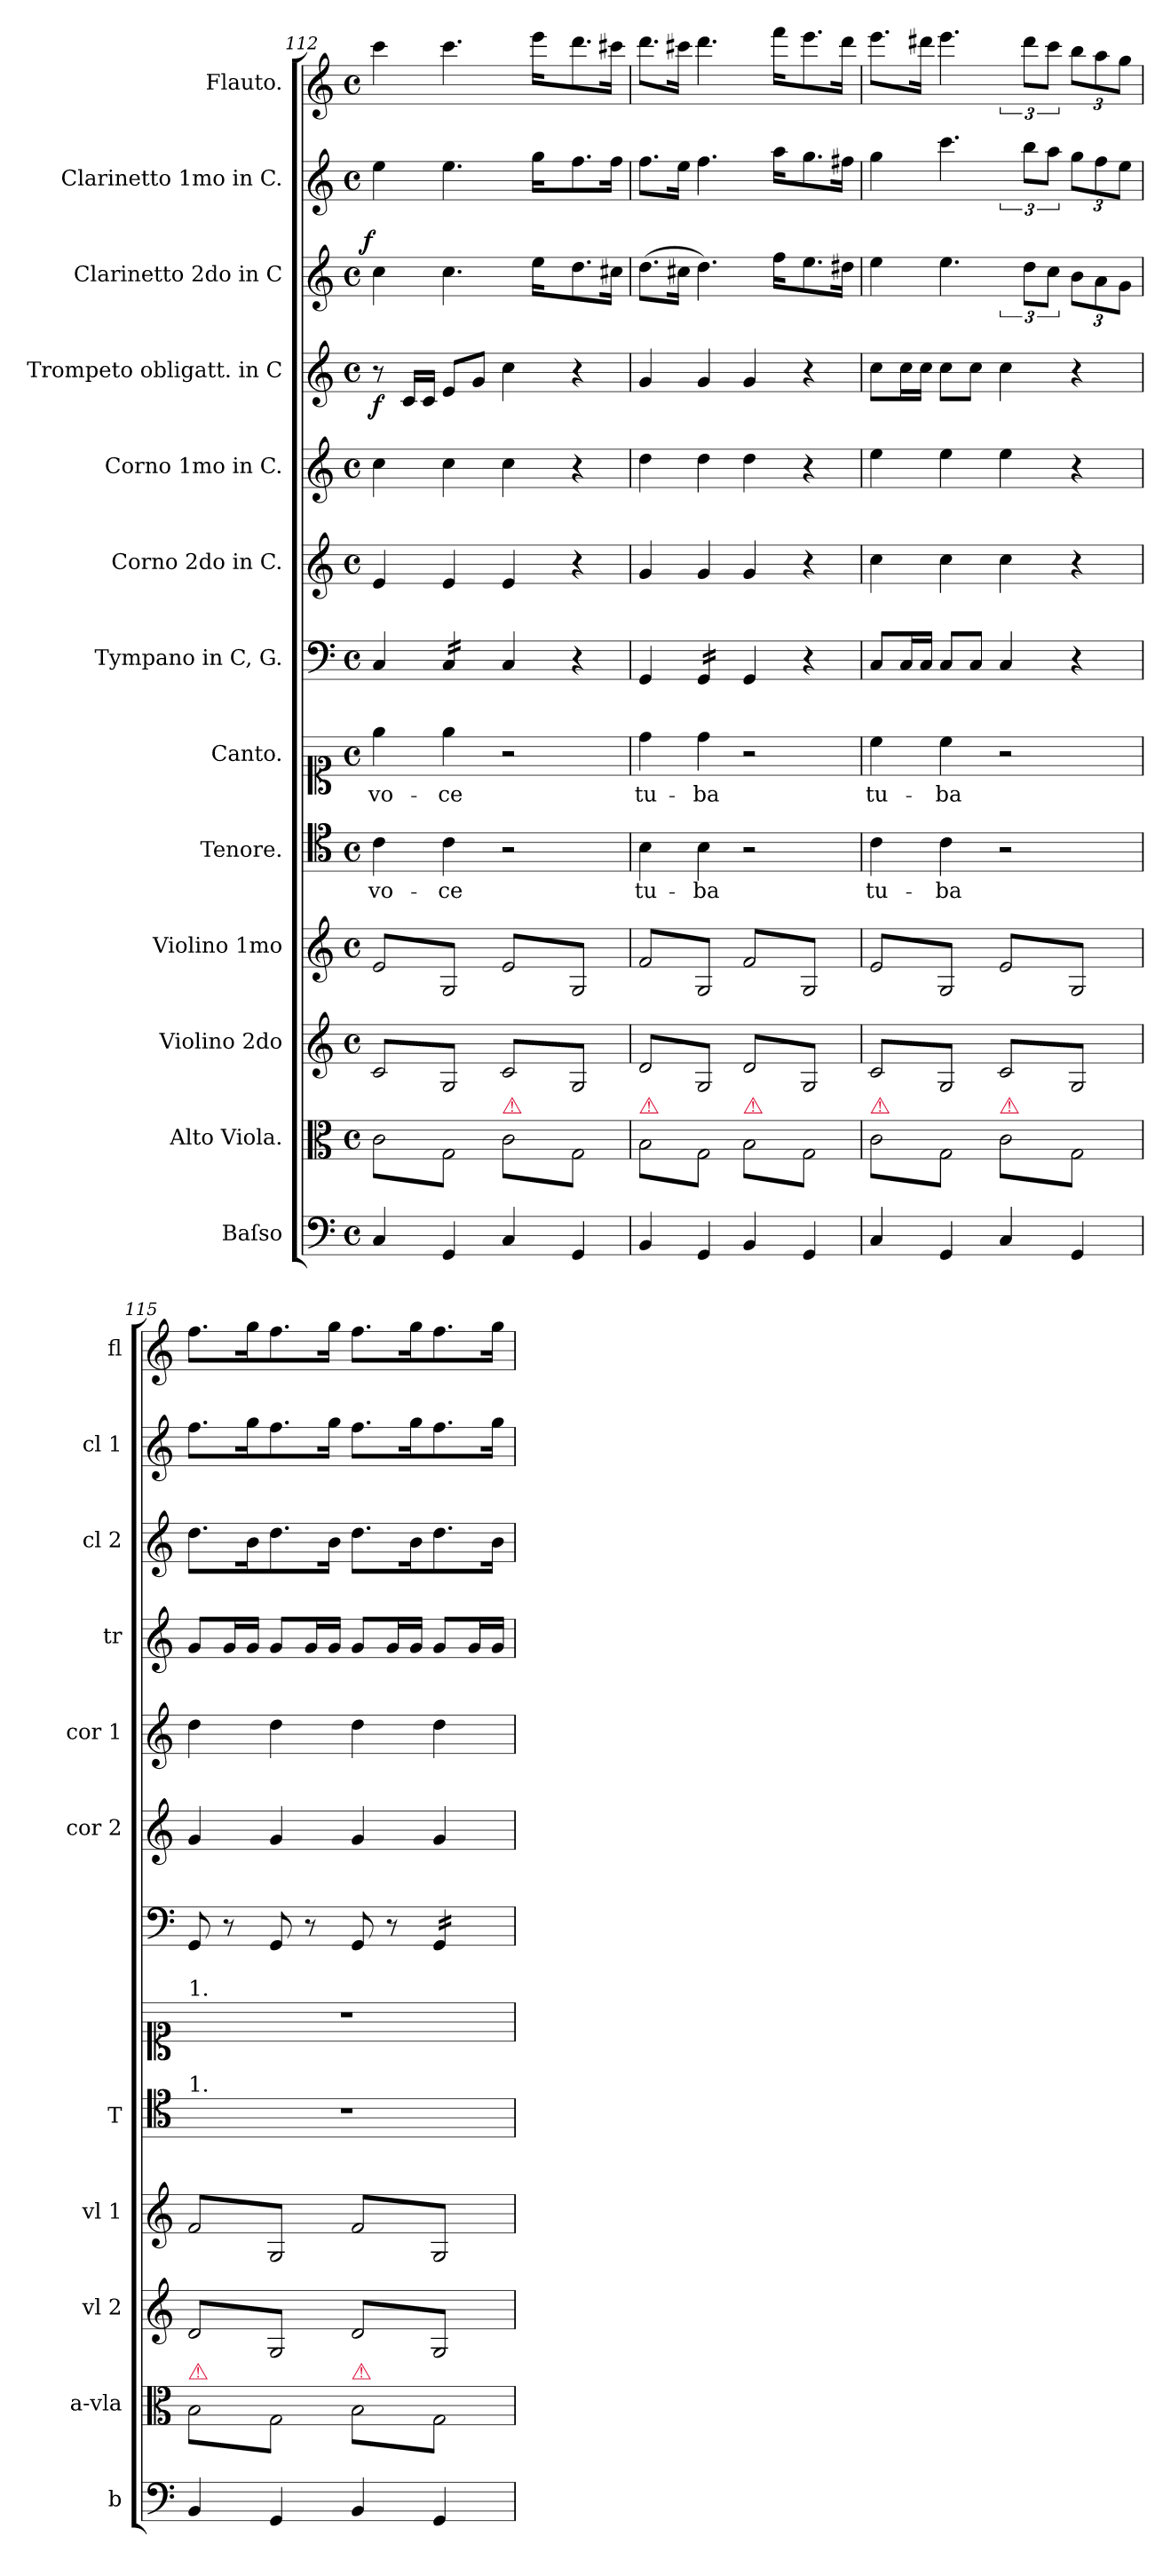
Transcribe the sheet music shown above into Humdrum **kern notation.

**kern	**kern	**kern	**kern	**kern	**text	**kern	**text	**kern	**kern	**kern	**kern	**dynam	**kern	**dynam	**kern	**kern	**dynam
*part13	*part12	*part11	*part10	*part9	*part9	*part8	*part8	*part7	*part6	*part5	*part4	*part4	*part3	*part3	*part2	*part1	*part1
*staff13	*staff12	*staff11	*staff10	*staff9	*staff9	*staff8	*staff8	*staff7	*staff6	*staff5	*staff4	*staff4	*staff3	*staff3	*staff2	*staff1	*staff1
*I"Baſso	*I"Alto Viola.	*I"Violino 2do	*I"Violino 1mo	*I"Tenore.	*	*I"Canto.	*	*I"Tympano in C, G.	*I"Corno 2do in C.	*I"Corno 1mo in C.	*I"Trompeto obligatt. in C	*	*I"Clarinetto 2do in C	*	*I"Clarinetto 1mo in C.	*I"Flauto.	*
*I'b	*I'a-vla	*I'vl 2	*I'vl 1	*I'T	*	*	*	*	*I'cor 2	*I'cor 1	*I'tr	*	*I'cl 2	*	*I'cl 1	*I'fl	*
*clefF4	*clefC3	*clefG2	*clefG2	*clefC4	*	*clefC1	*	*clefF4	*clefG2	*clefG2	*clefG2	*	*clefG2	*	*clefG2	*clefG2	*
*k[]	*k[]	*k[]	*k[]	*k[]	*	*k[]	*	*k[]	*k[]	*k[]	*k[]	*	*k[]	*	*k[]	*k[]	*
*M4/4	*M4/4	*M4/4	*M4/4	*M4/4	*	*M4/4	*	*M4/4	*M4/4	*M4/4	*M4/4	*	*M4/4	*	*M4/4	*M4/4	*
*met(c)	*met(c)	*met(c)	*met(c)	*met(c)	*	*met(c)	*	*met(c)	*met(c)	*met(c)	*met(c)	*	*met(c)	*	*met(c)	*met(c)	*
=112	=112	=112	=112	=112	=112	=112	=112	=112	=112	=112	=112	=112	=112	=112	=112	=112	=112
!	!	!	!LO:TX:a:t=cres	!	!	!	!	!	!	!	!	!	!	!	!	!	!
!	!	!LO:TX:a:t=cres	!	!	!	!	!	!	!	!	!	!	!	!	!	!	!
!	!LO:TX:a:t=cres	!	!	!	!	!	!	!	!	!	!	!	!	!	!	!	!
!	!LO:TX:a:color=crimson:t=⚠	!	!	!	!	!	!	!	!	!	!	!	!	!	!	!	!
!	!	!	!	!	!	!	!	!	!	!	!	!	!	!LO:DY:a:rj	!	!	!
*	*	*	*	*	*	*	*	*	*	*	*	*	*	*	*	*^	*
*	*tremolo	*	*	*	*	*	*	*	*	*	*	*	*	*	*	*	*	*
*	*	*tremolo	*	*	*	*	*	*	*	*	*	*	*	*	*	*	*	*
*	*	*	*tremolo	*	*	*	*	*	*	*	*	*	*	*	*	*	*	*
4C/	8c\L	8c/L	8e/L	4c\	vo-	4ee\	vo-	4C/	4e/	4cc\	8r	f	4cc\	f	4ee\	4ccc\	8.ryy	.
.	8G\	8G/	8G/	.	.	.	.	.	.	.	16c/LL	.	.	.	.	.	.	.
.	.	.	.	.	.	.	.	.	.	.	16c/JJ	.	.	.	.	.	2ryy	fo
*	*	*	*	*	*	*	*	*tremolo	*	*	*	*	*	*	*	*	*	*
4GG/	8c\	8c/	8e/	4c\	-ce	4ee\	-ce	16C/LL	4e/	4cc\	8e/L	.	4.cc\	.	4.ee\	4.ccc\	.	.
.	.	.	.	.	.	.	.	16C/	.	.	.	.	.	.	.	.	.	.
.	8G\J	8G/J	8G/J	.	.	.	.	16C/	.	.	8g/J	.	.	.	.	.	.	.
.	.	.	.	.	.	.	.	16C/JJ	.	.	.	.	.	.	.	.	.	.
*	*	*	*	*	*	*	*	*Xtremolo	*	*	*	*	*	*	*	*	*	*
!	!LO:TX:a:color=crimson:t=⚠	!	!	!	!	!	!	!	!	!	!	!	!	!	!	!	!	!
4C/	8c\L	8c/L	8e/L	2r	.	2r	.	4C/	4e/	4cc\	4cc\	.	.	.	.	.	.	.
!	!	!	!	!	!	!	!	!	!	!	!	!	!LO:N:vis=16	!	!LO:N:vis=16	!LO:N:vis=16	!	!
.	8G\	8G/	8G/	.	.	.	.	.	.	.	.	.	8ee\KL	.	8gg\KL	8eee\KL	.	.
.	.	.	.	.	.	.	.	.	.	.	.	.	.	.	.	.	4ryy	.
4GG/	8c\	8c/	8e/	.	.	.	.	4r	4r	4r	4r	.	8.dd\	.	8.ff\	8.ddd\	.	.
.	8G\J	8G/J	8G/J	.	.	.	.	.	.	.	.	.	.	.	.	.	.	.
.	.	.	.	.	.	.	.	.	.	.	.	.	16cc#X\Jk	.	16ff\Jk	16ccc#X\Jk	16ryy	.
=113	=113	=113	=113	=113	=113	=113	=113	=113	=113	=113	=113	=113	=113	=113	=113	=113	=113	=113
!	!LO:TX:a:color=crimson:t=⚠	!	!	!	!	!	!	!	!	!	!	!	!	!	!	!	!	!
*	*	*	*	*	*	*	*	*	*	*	*	*	*	*	*	*v	*v	*
4BB/	8B\L	8d/L	8f/L	4B\	tu-	4dd\	tu-	4GG/	4g/	4dd\	4g/	.	(8.dd\L	.	8.ff\L	8.ddd\L	.
.	8G\	8G/	8G/	.	.	.	.	.	.	.	.	.	.	.	.	.	.
.	.	.	.	.	.	.	.	.	.	.	.	.	16cc#X\Jk	.	16ee\Jk	16ccc#X\Jk	.
*	*	*	*	*	*	*	*	*tremolo	*	*	*	*	*	*	*	*	*
4GG/	8B\	8d/	8f/	4B\	-ba	4dd\	-ba	16GG/LL	4g/	4dd\	4g/	.	4.dd\)	.	4.ff\	4.ddd\	.
.	.	.	.	.	.	.	.	16GG/	.	.	.	.	.	.	.	.	.
.	8G\J	8G/J	8G/J	.	.	.	.	16GG/	.	.	.	.	.	.	.	.	.
.	.	.	.	.	.	.	.	16GG/JJ	.	.	.	.	.	.	.	.	.
*	*	*	*	*	*	*	*	*Xtremolo	*	*	*	*	*	*	*	*	*
!	!LO:TX:a:color=crimson:t=⚠	!	!	!	!	!	!	!	!	!	!	!	!	!	!	!	!
4BB/	8B\L	8d/L	8f/L	2r	.	2r	.	4GG/	4g/	4dd\	4g/	.	.	.	.	.	.
!	!	!	!	!	!	!	!	!	!	!	!	!	!LO:N:vis=16	!	!LO:N:vis=16	!LO:N:vis=16	!
.	8G\	8G/	8G/	.	.	.	.	.	.	.	.	.	8ff\KL	.	8aa\KL	8fff\KL	.
4GG/	8B\	8d/	8f/	.	.	.	.	4r	4r	4r	4r	.	8.ee\	.	8.gg\	8.eee\	.
.	8G\J	8G/J	8G/J	.	.	.	.	.	.	.	.	.	.	.	.	.	.
.	.	.	.	.	.	.	.	.	.	.	.	.	16dd#X\Jk	.	16ff#X\Jk	16ddd\Jk	.
=114	=114	=114	=114	=114	=114	=114	=114	=114	=114	=114	=114	=114	=114	=114	=114	=114	=114
!	!LO:TX:a:color=crimson:t=⚠	!	!	!	!	!	!	!	!	!	!	!	!	!	!	!	!
!	!	!	!	!	!LO:LY:i	!	!	!	!	!	!	!	!	!	!	!	!
4C/	8c\L	8c/L	8e/L	4c\	tu-	4cc\	tu-	8C/L	4cc\	4ee\	8cc\L	.	4ee\	.	4gg\	8.eee\L	.
.	8G\	8G/	8G/	.	.	.	.	16C/L	.	.	16cc\L	.	.	.	.	.	.
.	.	.	.	.	.	.	.	16C/JJ	.	.	16cc\JJ	.	.	.	.	16ddd#X\Jk	.
!	!	!	!	!	!LO:LY:i	!	!	!	!	!	!	!	!LO:N:vis=4.	!	!LO:N:vis=4.	!LO:N:vis=4.	!
4GG/	8c\	8c/	8e/	4c\	-ba	4cc\	-ba	8C/L	4cc\	4ee\	8cc\L	.	4ee\	.	4ccc\	4eee\	.
.	8G\J	8G/J	8G/J	.	.	.	.	8C/J	.	.	8cc\J	.	.	.	.	.	.
!	!LO:TX:a:color=crimson:t=⚠	!	!	!	!	!	!	!	!	!	!	!	!	!	!	!	!
4C/	8c\L	8c/L	8e/L	2r	.	2r	.	4C/	4cc\	4ee\	4cc\	.	12ee\yy	.	12ccc\yy	12eee\yy	.
.	.	.	.	.	.	.	.	.	.	.	.	.	12dd\L	.	12bb\L	12ddd#\L	.
.	8G\	8G/	8G/	.	.	.	.	.	.	.	.	.	.	.	.	.	.
.	.	.	.	.	.	.	.	.	.	.	.	.	12cc\J	.	12aa\J	12ccc\J	.
4GG/	8c\	8c/	8e/	.	.	.	.	4r	4r	4r	4r	.	12b\L	.	12gg\L	12bb\L	.
.	.	.	.	.	.	.	.	.	.	.	.	.	12a\	.	12ff\	12aa\	.
.	8G\J	8G/J	8G/J	.	.	.	.	.	.	.	.	.	.	.	.	.	.
.	.	.	.	.	.	.	.	.	.	.	.	.	12g\J	.	12ee\J	12gg\J	.
=115	=115	=115	=115	=115	=115	=115	=115	=115	=115	=115	=115	=115	=115	=115	=115	=115	=115
!	!	!	!	!	!	!LO:TX:a:t=1.	!	!	!	!	!	!	!	!	!	!	!
!	!	!	!	!LO:TX:a:t=1.	!	!	!	!	!	!	!	!	!	!	!	!	!
!	!LO:TX:a:color=crimson:t=⚠	!	!	!	!	!	!	!	!	!	!	!	!	!	!	!	!
4BB/	8B\L	8d/L	8f/L	1r	.	1r	.	8GG/	4g/	4dd\	8g/L	.	8.dd\L	.	8.ff\L	8.ff\L	.
.	8G\	8G/	8G/	.	.	.	.	8r	.	.	16g/L	.	.	.	.	.	.
.	.	.	.	.	.	.	.	.	.	.	16g/JJ	.	16b\K	.	16gg\K	16gg\K	.
4GG/	8B\	8d/	8f/	.	.	.	.	8GG/	4g/	4dd\	8g/L	.	8.dd\	.	8.ff\	8.ff\	.
.	8G\J	8G/J	8G/J	.	.	.	.	8r	.	.	16g/L	.	.	.	.	.	.
.	.	.	.	.	.	.	.	.	.	.	16g/JJ	.	16b\Jk	.	16gg\Jk	16gg\Jk	.
!	!LO:TX:a:color=crimson:t=⚠	!	!	!	!	!	!	!	!	!	!	!	!	!	!	!	!
4BB/	8B\L	8d/L	8f/L	.	.	.	.	8GG/	4g/	4dd\	8g/L	.	8.dd\L	.	8.ff\L	8.ff\L	.
.	8G\	8G/	8G/	.	.	.	.	8r	.	.	16g/L	.	.	.	.	.	.
.	.	.	.	.	.	.	.	.	.	.	16g/JJ	.	16b\K	.	16gg\K	16gg\K	.
*	*	*	*	*	*	*	*	*tremolo	*	*	*	*	*	*	*	*	*
4GG/	8B\	8d/	8f/	.	.	.	.	16GG/LL	4g/	4dd\	8g/L	.	8.dd\	.	8.ff\	8.ff\	.
.	.	.	.	.	.	.	.	16GG/	.	.	.	.	.	.	.	.	.
.	8G\J	8G/J	8G/J	.	.	.	.	16GG/	.	.	16g/L	.	.	.	.	.	.
*	*	*	*Xtremolo	*	*	*	*	*	*	*	*	*	*	*	*	*	*
*	*	*Xtremolo	*	*	*	*	*	*	*	*	*	*	*	*	*	*	*
*	*Xtremolo	*	*	*	*	*	*	*	*	*	*	*	*	*	*	*	*
.	.	.	.	.	.	.	.	16GG/JJ	.	.	16g/JJ	.	16b\Jk	.	16gg\Jk	16gg\Jk	.
*	*	*	*	*	*	*	*	*Xtremolo	*	*	*	*	*	*	*	*	*
.	.	.	.	.	.	.	.	.	.	.	.	.	.	.	.	.	.
.	.	.	.	.	.	.	.	.	.	.	.	.	.	.	.	.	.
=	=	=	=	=	=	=	=	=	=	=	=	=	=	=	=	=	=
*-	*-	*-	*-	*-	*-	*-	*-	*-	*-	*-	*-	*-	*-	*-	*-	*-	*-
